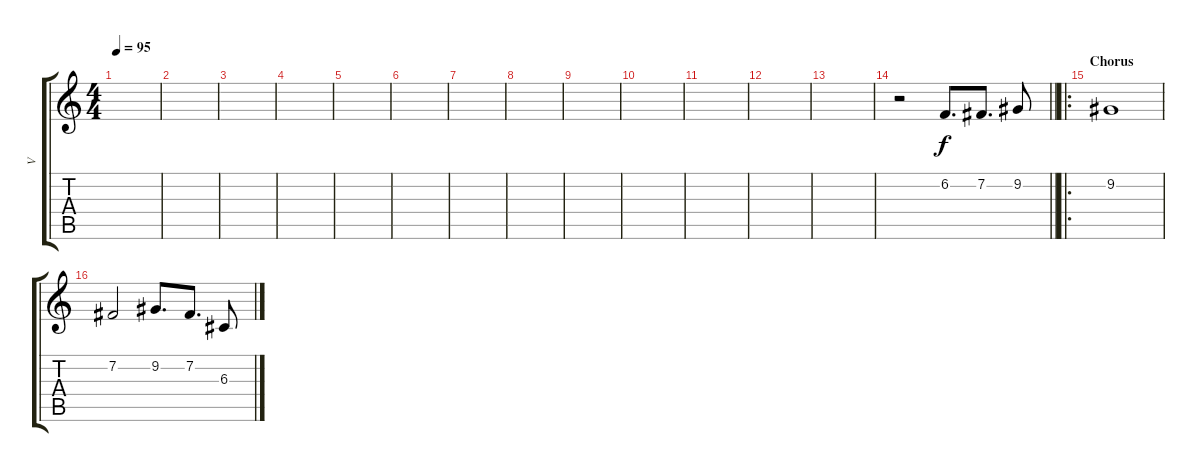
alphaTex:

\track ("V" "V") {instrument choiraahs}
\staff {score tabs}
\tuning (E4 B3 G3 D3 A2 E2) {hide}
\ts (4 4)
\tempo 95
\clef g2
\ks c
|
|
|
|
|
|
|
|
|
|
|
|
|
\barLineRight lightlight
r.2 6.2.8{d} 7.2.8{d} 9.2.8 |
\ro
\section ("" "Chorus")
9.2.1 |
7.2.2 9.2.8{d} 7.2.8{d} 6.3.8
